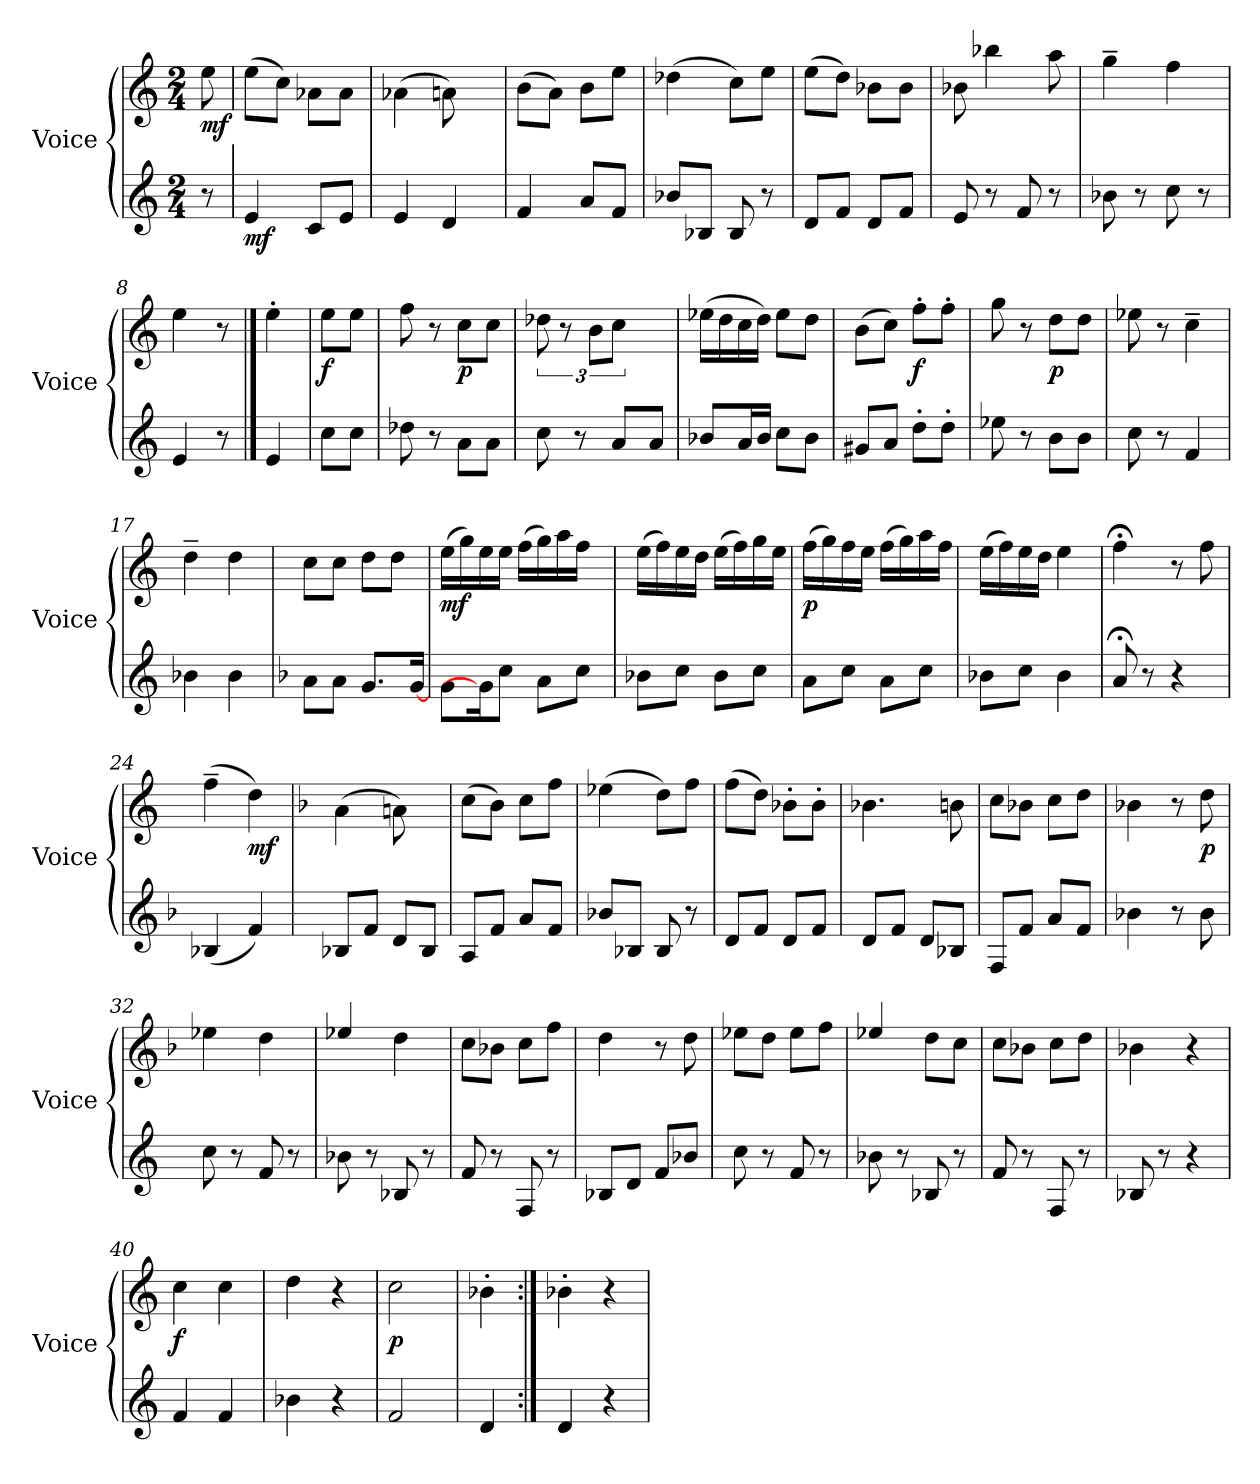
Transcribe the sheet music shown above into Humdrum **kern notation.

**kern	**dynam	**kern	**dynam
*part2	*part2	*part1	*part1
*staff2	*staff2	*staff1	*staff1
*I"Voice	*	*I"Voice	*
*I'Voice	*	*I'Voice	*
*clefG2	*	*clefG2	*
*M2/4	*	*M2/4	*
=	=	=	=
!	!	!	!LO:DY:b
8r	.	8ee\	mf
=1	=1	=1	=1
!	!LO:DY:b	!	!
4e/	mf	(>8ee\L	.
.	.	8cc\J)	.
8c/L	.	8a-X\L	.
8e/J	.	8a-\J	.
=2	=2	=2	=2
4e/	.	(>4a-X\	.
4d/	.	8an\)	.
.	.	8ryy	.
=3	=3	=3	=3
4f/	.	(>8b\L	.
.	.	8a\J)	.
8a/L	.	8b\L	.
8f/J	.	8ee\J	.
=4	=4	=4	=4
8b-X/L	.	(>4dd-X\	.
8B-X/J	.	.	.
8B-/	.	8cc\L)	.
8r	.	8ee\J	.
=5	=5	=5	=5
8d/L	.	(>8ee\L	.
8f/J	.	8dd\J)	.
8d/L	.	8b-X\L	.
8f/J	.	8b-\J	.
=6	=6	=6	=6
8e/	.	8b-X\	.
8r	.	4bb-X\	.
8f/	.	.	.
8r	.	8aa\	.
=7	=7	=7	=7
8b-X\	.	4gg~<\	.
8r	.	.	.
8cc\	.	4ff\	.
8r	.	.	.
!!LO:LB:g=z
=8	=8	=8	=8
4e/	.	4ee\	.
8r	.	8r	.
==9	==9	==9	==9
4e/	.	4ee'>\	.
=10!|	=10!|	=10!|	=10!|
!	!	!	!LO:DY:b
8cc\L	.	8ee\L	f
8cc\J	.	8ee\J	.
=11	=11	=11	=11
8dd-X\	.	8ff\	.
8r	.	8r	.
!	!	!	!LO:DY:b
8a\L	.	8cc\L	p
8a\J	.	8cc\J	.
=12	=12	=12	=12
8cc\	.	12dd-X\	.
.	.	12r	.
8r	.	.	.
.	.	12b\L	.
8a/L	.	12cc\J	.
.	.	6ryy	.
8a/J	.	.	.
=13	=13	=13	=13
8b-X/L	.	(>16ee-X\LL	.
.	.	16dd\	.
16a/L	.	16cc\	.
16b-/JJ	.	16dd\JJ)	.
8cc\L	.	8ee-\L	.
8b-\J	.	8dd\J	.
=14	=14	=14	=14
8g#X/L	.	(>8b\L	.
8a/J)	.	8cc\J)	.
!	!	!	!LO:DY:b
8dd'>\L	.	8ff'>\L	f
8dd'>\J	.	8ff'>\J	.
=15	=15	=15	=15
8ee-X\	.	8gg\	.
8r	.	8r	.
!	!	!	!LO:DY:b
8b\L	.	8dd\L	p
8b\J	.	8dd\J	.
=16	=16	=16	=16
8cc\	.	8ee-X\	.
8r	.	8r	.
4f/	.	4cc~<\	.
=17	=17	=17	=17
4b-X\	.	4dd~<\	.
4b-\	.	4dd\	.
!!LO:LB:g=z
=18	=18	=18	=18
*k[b-]	*	*	*
8a\L	.	8cc\L	.
8a\J	.	8cc\J	.
8.g/L	.	8dd\L	.
.	.	8dd\J	.
[16g/J	.	.	.
=19	=19	=19	=19
!	!	!	!LO:DY:b
8g\L	.	(>16ee\LL	mf
.	.	16gg\)	.
16g/J]	.	16ee\	.
8cc\J	.	16ee\JJ	.
.	.	(>16ff\LL	.
8a\L	.	16gg\)	.
.	.	16aa\	.
8cc\J	.	16ff\JJ	.
.	.	16ryy	.
=20	=20	=20	=20
8b-X\L	.	(>16ee\LL	.
.	.	16ff\)	.
8cc\J	.	16ee\	.
.	.	16dd\JJ	.
8b-\L	.	(>16ee\LL	.
.	.	16ff\)	.
8cc\J	.	16gg\	.
.	.	16ee\JJ	.
=21	=21	=21	=21
!	!	!	!LO:DY:b
8a\L	.	(>16ff\LL	p
.	.	16gg\)	.
8cc\J	.	16ff\	.
.	.	16ee\JJ	.
8a\L	.	(>16ff\LL	.
.	.	16gg\)	.
8cc\J	.	16aa\	.
.	.	16ff\JJ	.
=22	=22	=22	=22
8b-X\L	.	(>16ee\LL	.
.	.	16ff\)	.
8cc\J	.	16ee\	.
.	.	16dd\JJ	.
4b-\	.	(<4ee\	.
=23	=23	=23	=23
8a;</	.	4ff;<\	.
8r	.	.	.
4r	.	8r	.
.	.	8ff\	.
=24	=24	=24	=24
(>4B-X/	.	(>4ff~<\	.
!	!	!	!LO:DY:b
4f/)	.	4dd\)	mf
!!LO:LB:g=z
=25	=25	=25	=25
*k[]	*	*k[b-]	*
8B-X/L	.	(>4a\	.
8f/J	.	.	.
8d/L	.	8an\)	.
8B-/J	.	8ryy	.
=26	=26	=26	=26
8A/L	.	(>8cc\L	.
8f/J	.	8b-\J)	.
8a/L	.	8cc\L	.
8f/J	.	8ff\J	.
=27	=27	=27	=27
8b-X/L	.	(>4ee-X\	.
8B-X/J	.	.	.
8B-/	.	8dd\L)	.
8r	.	8ff\J	.
=28	=28	=28	=28
8d/L	.	(>8ff\L	.
8f/J	.	8dd\J)	.
8d/L	.	8b-X'>\L	.
8f/J	.	8b-'>\J	.
=29	=29	=29	=29
8d/L	.	4.b-X\	.
8f/J	.	.	.
8d/L	.	.	.
8B-X/J	.	8bn\	.
=30	=30	=30	=30
8F/L	.	8cc\L	.
8f/J	.	8b-X\J	.
8a/L	.	8cc\L	.
8f/J	.	8dd\J	.
=31	=31	=31	=31
4b-X\	.	4b-X\	.
8r	.	8r	.
!	!	!	!LO:DY:b
8b-\	.	8dd\	p
=32	=32	=32	=32
8cc\	.	4ee-X\	.
8r	.	.	.
8f/	.	4dd\	.
8r	.	.	.
=33	=33	=33	=33
8b-X\	.	4ee-X/	.
8r	.	.	.
8B-X/	.	4dd\	.
8r	.	.	.
!!LO:LB:g=z
=34	=34	=34	=34
*	*	*k[]	*
8f/	.	8cc\L	.
8r	.	8b-X\J	.
8F/	.	8cc\L	.
8r	.	8ff\J	.
=35	=35	=35	=35
8B-X/L	.	4dd\	.
8d/J	.	.	.
8f/L	.	8r	.
8b-X/J	.	8dd\	.
=36	=36	=36	=36
8cc\	.	8ee-X\L	.
8r	.	8dd\J	.
8f/	.	8ee-\L	.
8r	.	8ff\J	.
=37	=37	=37	=37
8b-X\	.	4ee-X/	.
8r	.	.	.
8B-X/	.	8dd\L	.
8r	.	8cc\J	.
=38	=38	=38	=38
8f/	.	8cc\L	.
8r	.	8b-X\J	.
8F/	.	8cc\L	.
8r	.	8dd\J	.
=39	=39	=39	=39
8B-X/	.	4b-X\	.
8r	.	.	.
4r	.	4r	.
=40	=40	=40	=40
!	!	!	!LO:DY:b
4f/	.	4cc\	f
4f/	.	4cc\	.
=41	=41	=41	=41
4b-X\	.	4dd\	.
4r	.	4r	.
=42	=42	=42	=42
!	!	!	!LO:DY:b
2f/	.	2cc\	p
=43	=43	=43	=43
4d/	.	4b-X'>\	.
=44:|!	=44:|!	=44:|!	=44:|!
4d/	.	4b-X'>\	.
4r	.	4r	.
=!|	=!|	=!|	=!|
*-	*-	*-	*-
